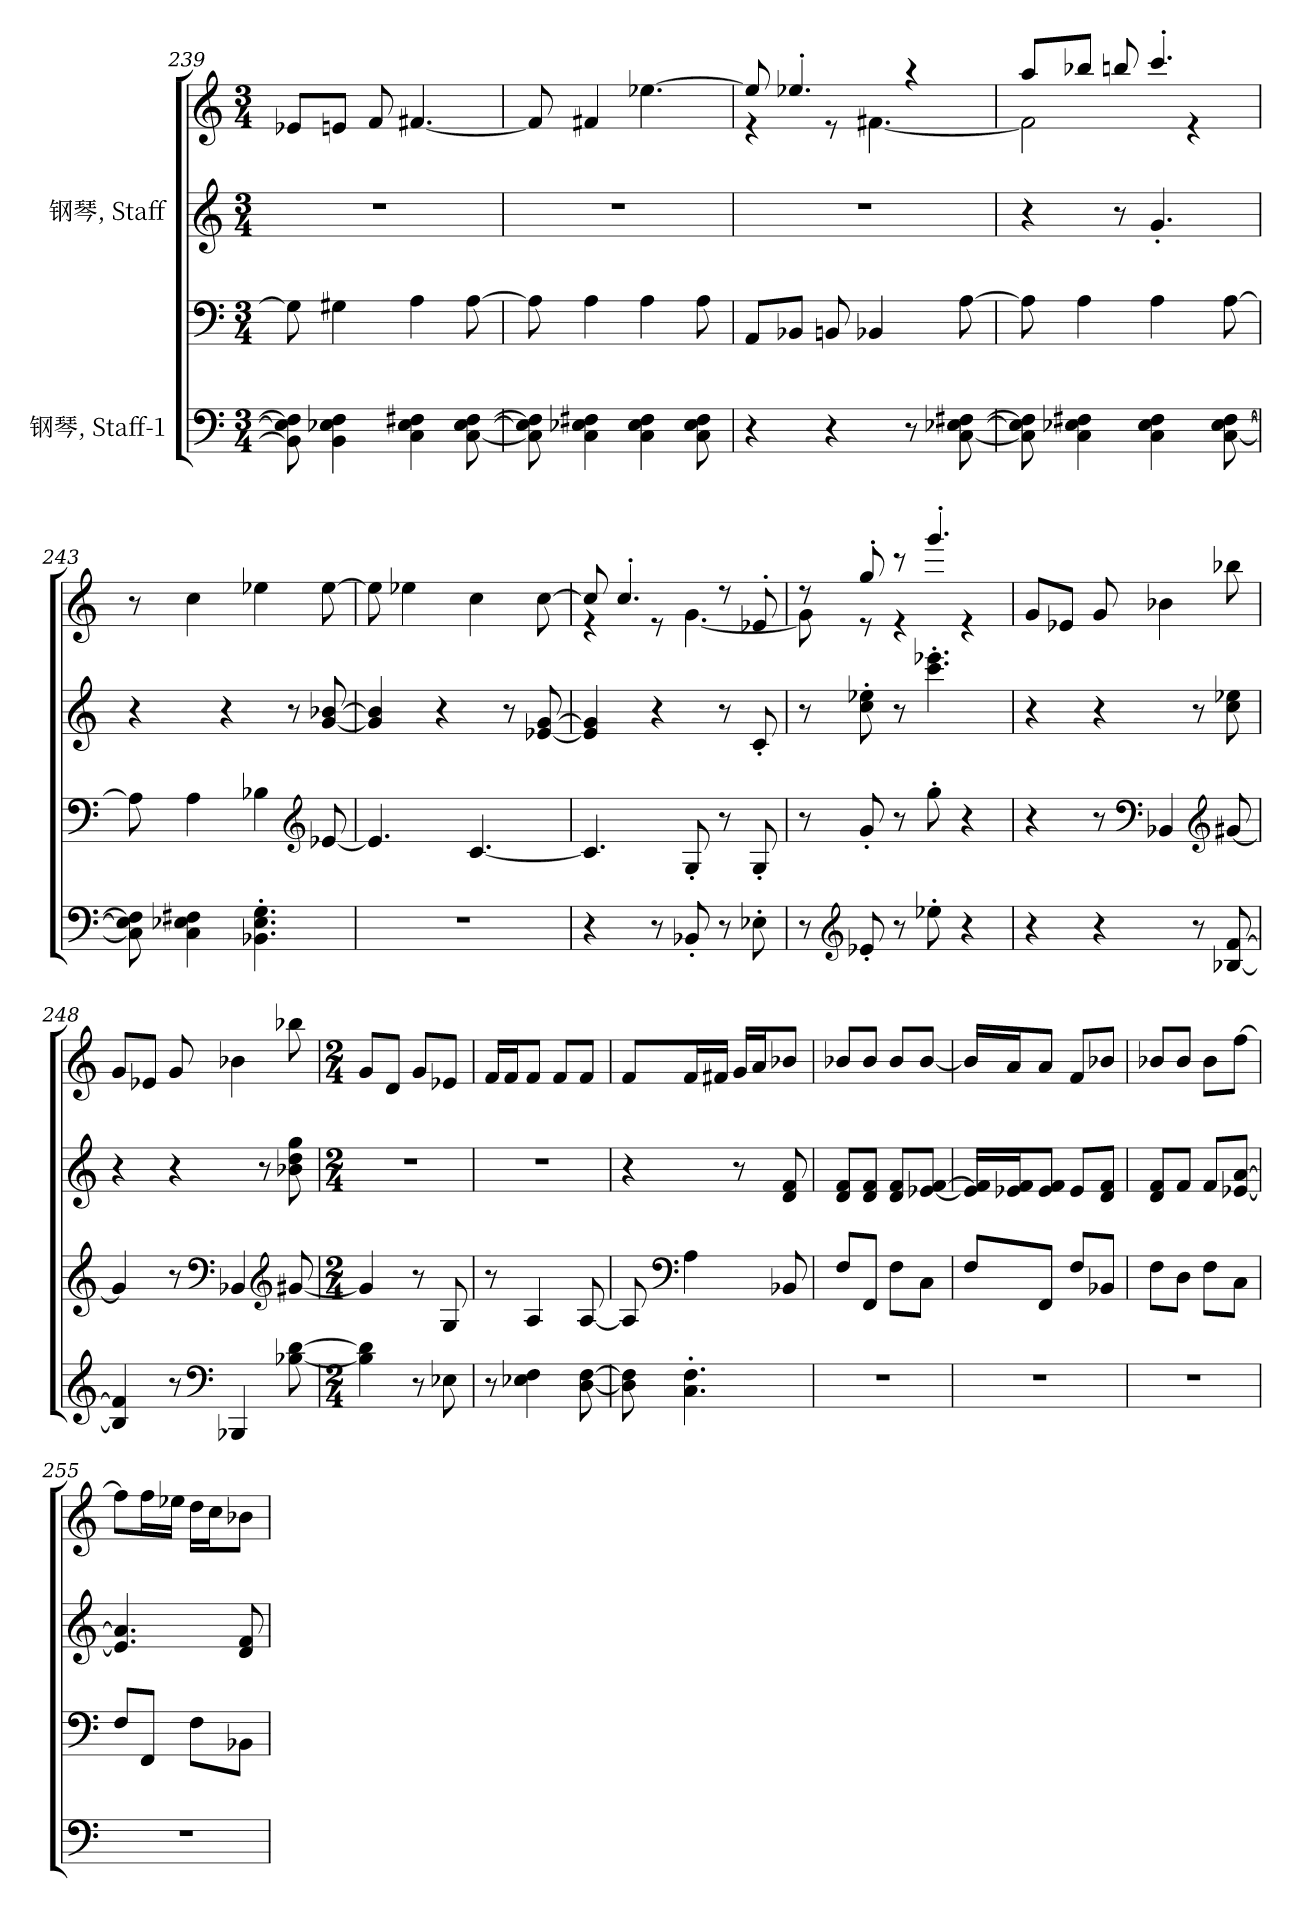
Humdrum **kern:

**kern	**kern	**kern	**kern
*part2	*part2	*part1	*part1
*staff4	*staff3	*staff2	*staff1
*I"钢琴, Staff-1	*	*I"钢琴, Staff	*
*clefF4	*clefF4	*clefG2	*clefG2
*k[]	*k[]	*k[]	*k[]
*M3/4	*M3/4	*M3/4	*M3/4
=239	=239	=239	=239
8BB\] 8E-\] 8F\]	8G#\]	2.r	8e-X/L
4BB\ 4E-X\ 4F\	4G#X\	.	8en/J
.	.	.	8f/
4C\ 4E-\ 4F#X\	4A\	.	[4.f#X/
[8C\ [8E-\ [8F#\	[8A\	.	.
=240	=240	=240	=240
8C\] 8E-\] 8F#\]	8A\]	2.r	8f#/]
4C\ 4E-X\ 4F#X\	4A\	.	4f#X/
4C\ 4E-\ 4F#\	4A\	.	[4.ee-X\
8C\ 8E-\ 8F#\	8A\	.	.
!!LO:LB:g=z
=241	=241	=241	=241
*	*	*	*^
4r	8AA/L	2.r	8ee-/]	4r
.	8BB-X/J	.	4.ee-X'/	.
4r	8BBn/	.	.	8r
.	4BB-X/	.	.	[4.f#X\
8r	.	.	4r	.
[8C\ [8E-X\ [8F#X\	[8A\	.	.	.
=242	=242	=242	=242	=242
8C\] 8E-\] 8F#\]	8A\]	4r	8aa/L	2f#\]
4C\ 4E-X\ 4F#X\	4A\	.	8bb-X/J	.
.	.	8r	8bbn/	.
4C\ 4E-\ 4F#\	4A\	4.g'/	4.ccc'/	.
.	.	.	.	4r
[8C\ [8E-\ [8F#\	[8A\	.	.	.
*	*	*	*v	*v
=243	=243	=243	=243
8C\] 8E-\] 8F#\]	8A\]	4r	8r
4C\ 4E-X\ 4F#X\	4A\	.	4cc\
.	.	4r	.
4.BB-X\' 4.E-\' 4.G\'	4B-X\	.	4ee-X\
.	.	8r	.
*	*clefG2	*	*
.	[8e-X/	[8g/ [8b-X/	[8ee-\
=244	=244	=244	=244
2.r	4.e-/]	4g/] 4b-/]	8ee-\]
.	.	.	4ee-X\
.	.	4r	.
.	[4.c/	.	4cc\
.	.	8r	.
.	.	[8e-X/ [8g/	[8cc\
!!LO:LB:g=z
=245	=245	=245	=245
*	*	*	*^
4r	4.c/]	4e-/] 4g/]	8cc/]	4r
.	.	.	4.cc'/	.
8r	.	4r	.	8r
8BB-X'/	8G'/	.	.	[4.g\
8r	8r	8r	8r	.
8E-X'\	8G'/	8c'/	8e-X'/	.
=246	=246	=246	=246	=246
8r	8r	8r	8r	8g\]
*clefG2	*	*	*	*
8e-X'/	8g'/	8cc\' 8ee-X\'	8gg'/	8r
8r	8r	8r	8r	4r
8ee-X'\	8gg'\	4.ccc\' 4.eee-X\'	4.ggg'/	.
4r	4r	.	.	4r
*	*	*	*v	*v
=247	=247	=247	=247
4r	4r	4r	8g/L
.	.	.	8e-X/J
4r	8r	4r	8g/
*	*clefF4	*	*
.	4BB-X/	.	4b-X\
8r	.	8r	.
*	*clefG2	*	*
[8B-X/ [8f/	[8g#X/	8cc\ 8ee-X\	8bb-X\
!!LO:PB:g=z
=248	=248	=248	=248
4B-/] 4f/]	4g#/]	4r	8g/L
.	.	.	8e-X/J
8r	8r	4r	8g/
*clefF4	*clefF4	*	*
4BBB-X/	4BB-X/	.	4b-X\
.	.	8r	.
*	*clefG2	*	*
[8B-X\ [8d\	[8g#X/	8b-X\ 8dd\ 8gg\	8bb-X\
=249	=249	=249	=249
*M2/4	*M2/4	*M2/4	*M2/4
4B-\] 4d\]	4g#/]	2r	8g/L
.	.	.	8d/J
8r	8r	.	8g/L
*	*	*	*MM150
8E-X\	8G/	.	8e-X/J
=250	=250	=250	=250
8r	8r	2r	16f/LL
.	.	.	16f/J
4E-X\ 4F\	4A/	.	8f/J
.	.	.	8f/L
[8D\ [8F\	[8A/	.	8f/J
=251	=251	=251	=251
8D\] 8F\]	8A/]	4r	8f/L
*	*clefF4	*	*
4.C\' 4.F\'	4A\	.	16f/L
.	.	.	16f#X/JJ
.	.	8r	16g/LL
.	.	.	16a/J
.	8BB-X/	8d/ 8f/	8b-X/J
=252	=252	=252	=252
2r	8F/L	8d/ 8f/L	8b-X/L
.	8FF/J	8d/ 8f/J	8b-/J
.	8F\L	8d/ 8f/L	8b-/L
.	8C\J	[8e-X/ [8f/J	[8b-/J
!!LO:LB:g=z
=253	=253	=253	=253
2r	8F/L	16e-/] 16f/]LL	16b-/LL]
.	.	16e-X/ 16f/J	16a/J
.	8FF/J	8e-/ 8f/J	8a/J
.	8F/L	8e-/L	8f/L
.	8BB-X/J	8d/ 8f/J	8b-X/J
=254	=254	=254	=254
2r	8F\L	8d/ 8f/L	8b-X/L
.	8D\J	8f/J	8b-/J
.	8F\L	8f/L	8b-\L
.	8C\J	[8e-X/ [8a/J	[8ff\J
=255	=255	=255	=255
2r	8F/L	4.e-/] 4.a/]	8ff\L]
.	8FF/J	.	16ff\L
.	.	.	16ee-X\JJ
.	8F\L	.	16dd\LL
.	.	.	16cc\J
.	8BB-X\J	8d/ 8f/	8b-X\J
=	=	=	=
*-	*-	*-	*-
